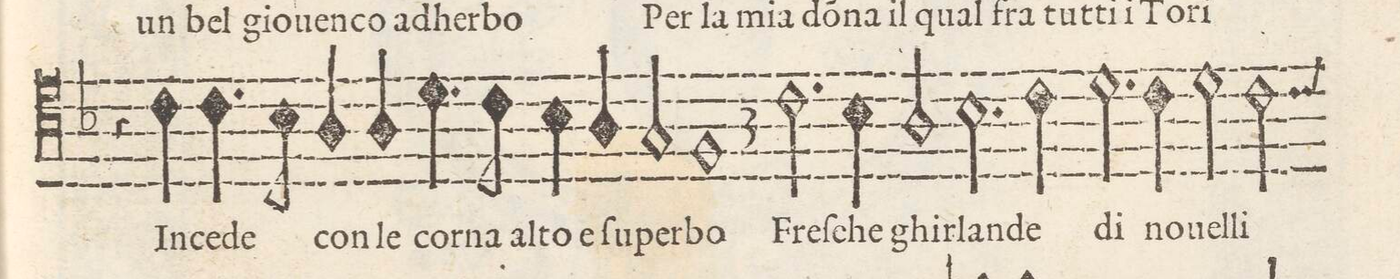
**kern	**text
*I"TENORE	*
*clefC4	*
*k[b-]	*
*met(C)	*
*M4/4	*
=76-	=76-
4r	.
4c\	In-
4.c\	-ce-
8B-\	-de
=77-	=77-
4A/	con
4A/	le
4.d\	cor-
8c\	-na al-
=78-	=78-
4B-\	-to e
4A/	ſu-
2G/	-per-
=79-	=79-
1F	-bo
=80-	=80-
*M3/2	*
*met(3)	*
2.c\	Fre-
4B-\	-ſche
2A/	ghir-
=81-	=81-
2.B-\	-lan-
4c\	-de
2.d\	di
=82-	=82-
4c\	no-
2d\	-uel-
2c\	-li
=83-	=83-
*-	*-
